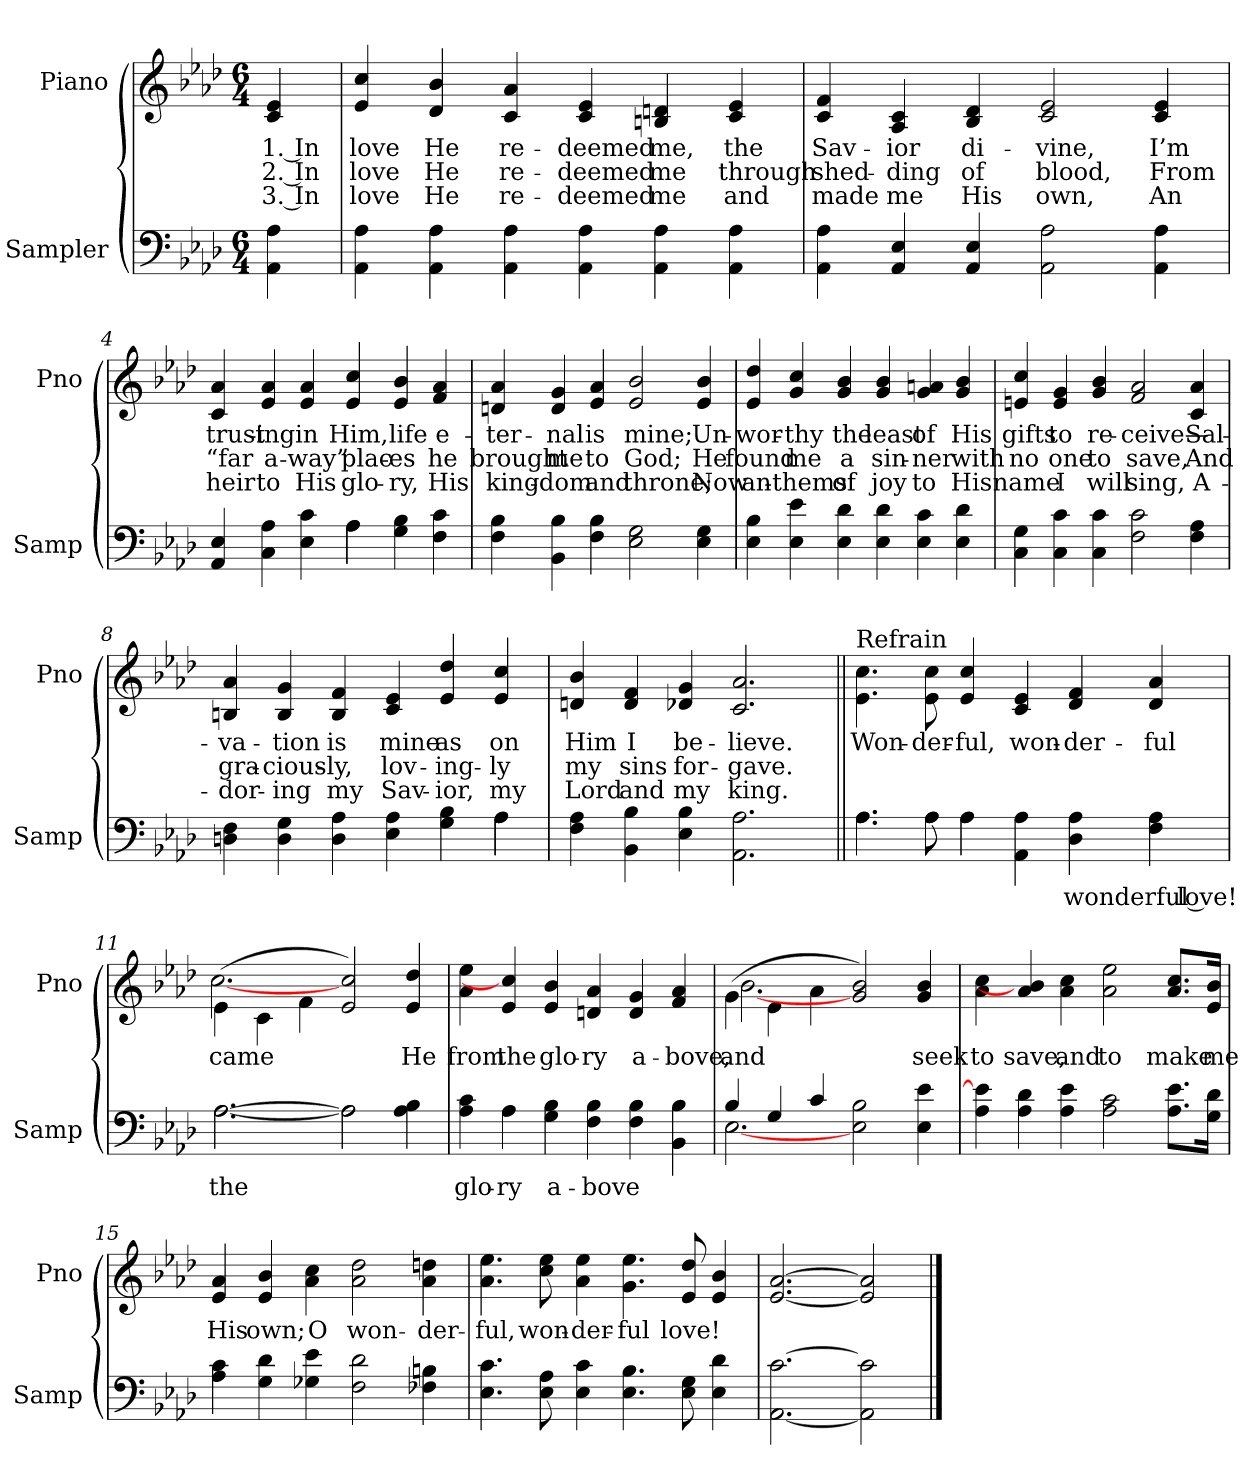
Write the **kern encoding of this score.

**kern	**text	**kern	**text	**text	**text
*part2	*part2	*part1	*part1	*part1	*part1
*staff2	*staff2	*staff1	*staff1	*staff1	*staff1
*I"Sampler	*	*I"Piano	*	*	*
*I'Samp	*	*I'Pno	*	*	*
*clefF4	*	*clefG2	*	*	*
*k[b-e-a-d-]	*	*k[b-e-a-d-]	*	*	*
*A-:	*	*A-:	*	*	*
*M6/4	*	*M6/4	*	*	*
=1	=1	=1	=1	=1	=1
4AA- 4A-	.	4c 4e-	1. In	2. In	3. In
=2	=2	=2	=2	=2	=2
4AA- 4A-	.	4e- 4cc	love	love	love
4AA- 4A-	.	4d- 4b-	He	He	He
4AA- 4A-	.	4c 4a-	re-	re-	re-
4AA- 4A-	.	4c 4e-	-deemed	-deemed	-deemed
4AA- 4A-	.	4Bn 4dn	me,	me	me
4AA- 4A-	.	4c 4e-	the	through	and
=3	=3	=3	=3	=3	=3
4AA- 4A-	.	4c 4f	Sav-	shed-	made
4AA- 4E-	.	4A- 4c	-ior	-ding	me
4AA- 4E-	.	4B- 4d-	di-	of	His
2AA- 2A-	.	2c 2e-	-vine,	blood,	own,
4AA- 4A-	.	4c 4e-	I’m	From	An
=4	=4	=4	=4	=4	=4
*^	*	*	*	*	*
4AA- 4E-	2.ryy	.	4c 4a-	trust-	“far	heir
4C 4A-	.	.	4e- 4a-	-ing	a-	to
4E- 4c	.	.	4e- 4a-	in	-way”	His
4A-\	4A-	.	4e- 4cc	Him,	plac-	glo-
4G 4B-	2ryy	.	4e- 4b-	life	-es	-ry,
4F 4c	.	.	4f 4a-	e-	he	His
*v	*v	*	*	*	*	*
=5	=5	=5	=5	=5	=5
4F 4B-	.	4dn 4a-	-ter-	brought	king-
4BB- 4B-	.	4d 4g	-nal	me	-dom
4F 4B-	.	4e- 4a-	is	to	and
2E- 2G	.	2e- 2b-	mine;	God;	throne;
4E- 4G	.	4e- 4b-	Un-	He	Now
=6	=6	=6	=6	=6	=6
4E- 4B-	.	4e- 4dd-	-wor-	found	an-
4E- 4e-	.	4g 4cc	-thy	me	-thems
4E- 4d-	.	4g 4b-	the	a	of
4E- 4d-	.	4g 4b-	least	sin-	joy
4E- 4c	.	4g 4an	of	-ner	to
4E- 4d-	.	4g 4b-	His	with	His
=7	=7	=7	=7	=7	=7
4C 4G	.	4en 4cc	gifts	no	name
4C 4c	.	4e 4g	to	one	I
4C 4c	.	4g 4b-	re-	to	will
2F 2c	.	2f 2a-	-ceive—	save,	sing,
4F 4A-	.	4c 4a-	Sal-	And	A-
=8	=8	=8	=8	=8	=8
*^	*	*	*	*	*
4Dn 4F	4ryy	.	4Bn 4a-	-va-	gra-	-dor-
*v	*v	*	*	*	*	*
4D 4G	.	4B 4g	-tion	-cious-	-ing
4D 4A-	.	4B 4f	is	-ly,	my
4E- 4A-	.	4c 4e-	mine	lov-	Sav-
4G 4B-	.	4e- 4dd-	as	-ing-	-ior,
*^	*	*	*	*	*
4A-\	4A-	.	4e- 4cc	on	-ly	my
*v	*v	*	*	*	*	*
=9	=9	=9	=9	=9	=9
4F 4A-	.	4dn 4b-	Him	my	Lord
4BB- 4B-	.	4d 4f	I	sins	and
4E- 4B-	.	4d-X 4g	be-	for-	my
2.AA- 2.A-	.	2.c 2.a-	-lieve.	-gave.	king.
=10||	=10||	=10||	=10||	=10||	=10||
*^	*	*	*	*	*
!	!	!	!LO:TX:t=Refrain	!	!	!
4.A-\	4.A-	.	4.e-\ 4.cc\	Won-	.	.
8A-\	8A-	.	8e-\ 8cc\	-der-	.	.
4A-\	4A-	.	4e- 4cc	-ful,	.	.
4AA- 4A-	2.ryy	.	4c 4e-	won-	.	.
4D- 4A-	.	wonderful love!	4d- 4f	-der-	.	.
4F 4A-	.	.	4d- 4a-	-ful	.	.
=11	=11	=11	=11	=11	=11	=11
*	*	*	*^	*	*	*
[2.A-\	[2.A-	the	(4e-\	[2.cc	came	.	.
.	.	.	4c\	.	.	.	.
.	.	.	4f\	.	.	.	.
2A-\]	2A-]	.	2e- 2cc)	2.ryy	.	.	.
4A- 4B-	4ryy	.	4e- 4dd-	.	He	.	.
*	*	*	*v	*v	*	*	*
=12	=12	=12	=12	=12	=12	=12
4A- 4c	4ryy	glo-	4a- 4ee-	from	.	.
4A-\	4A-	-ry	4e- 4cc]	the	.	.
4G 4B-	1ryy	a-	4e- 4b-	glo-	.	.
4F 4B-	.	-bove	4dn 4a-	-ry	.	.
4F 4B-	.	.	4d 4g	a-	.	.
4BB- 4B-	.	.	4f 4a-	-bove,	.	.
=13	=13	=13	=13	=13	=13	=13
*	*	*	*^	*	*	*
4B-/	[2.E-	.	(4g\	[2.b-	and	.	.
4G/	.	.	4e-\	.	.	.	.
4c/	.	.	4a-\	.	.	.	.
2E- 2B-	2.ryy	.	2g 2b-)	2.ryy	.	.	.
4E- 4e-	.	.	4g 4b-	.	seek	.	.
*v	*v	*	*	*	*	*	*
*	*	*v	*v	*	*	*
=14	=14	=14	=14	=14	=14
4A- 4e-]	.	4a- 4cc	to	.	.
4A- 4d-	.	4a- 4b-]	save,	.	.
4A- 4e-	.	4a- 4cc	and	.	.
2A- 2c	.	2a- 2ee-	to	.	.
8.A-\ 8.e-\L	.	8.a-/ 8.cc/L	make	.	.
16G\ 16d-\Jk	.	16e-/ 16b-/Jk	me	.	.
=15	=15	=15	=15	=15	=15
4A- 4c	.	4e- 4a-	His	.	.
4G 4d-	.	4e- 4b-	own;	.	.
4G-X 4e-	.	4a- 4cc	O	.	.
2F 2d-	.	2a- 2dd-	won-	.	.
4F-X 4Bn	.	4a- 4ddn	-der-	.	.
=16	=16	=16	=16	=16	=16
4.E- 4.c	.	4.a- 4.ee-	-ful,	.	.
8E- 8A-	.	8cc 8ee-	won-	.	.
4E- 4c	.	4a- 4ee-	-der-	.	.
4.E- 4.B-	.	4.g 4.ee-	-ful	.	.
8E- 8G	.	8e- 8dd-	love!	.	.
4E- 4d-	.	4e- 4b-	.	.	.
=17	=17	=17	=17	=17	=17
[2.AA- [2.c	.	[2.e- [2.a-	.	.	.
2AA-] 2c]	.	2e-] 2a-]	.	.	.
==	==	==	==	==	==
*-	*-	*-	*-	*-	*-
